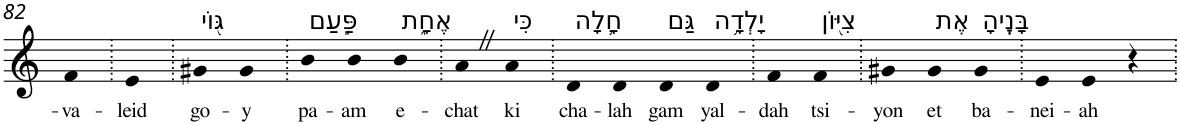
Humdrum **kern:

**kern	**text
*part1	*part1
*staff1	*staff1
*I"Piano	*
*I'Pno	*
!!LO:PB:g=z
*clefG2	*
*k[]	*
=82	=82
!	!LO:LY:b
4f	-va-
=83.	=83.
!	!LO:LY:b
4e	-leid
=84.	=84.
!LO:TX:a:t=גּ֖וֹי	!
!	!LO:LY:b
4g#X	go-
!	!LO:LY:b
4g#	-y
=85.	=85.
!LO:TX:a:t=פַּ֣עַם	!
!	!LO:LY:b
4b	pa-
!	!LO:LY:b
4b	-am
!LO:TX:a:t=אֶחָ֑ת	!
!	!LO:LY:b
4b	e-
=86.	=86.
!	!LO:LY:b
4aZ	-chat
!LO:TX:a:t=כִּי	!
!	!LO:LY:b
4a	ki
=87.	=87.
!LO:TX:a:t=חָ֛לָה	!
!	!LO:LY:b
4d	cha-
!	!LO:LY:b
4d	-lah
!LO:TX:a:t=גַּם	!
!	!LO:LY:b
4d	gam
!LO:TX:a:t=יָלְדָ֥ה	!
!	!LO:LY:b
4d	yal-
=88.	=88.
!	!LO:LY:b
4f	-dah
!LO:TX:a:t=צִיּ֖וֹן	!
!	!LO:LY:b
4f	tsi-
=89.	=89.
!	!LO:LY:b
4g#X	-yon
!LO:TX:a:t=אֶת	!
!	!LO:LY:b
4g#	et
!LO:TX:a:t=בָּנֶֽיהָ	!
!	!LO:LY:b
4g#	ba-
=90.	=90.
!	!LO:LY:b
4e	-nei-
!	!LO:LY:b
4e	-ah
4r	.
=.	=.
*-	*-
